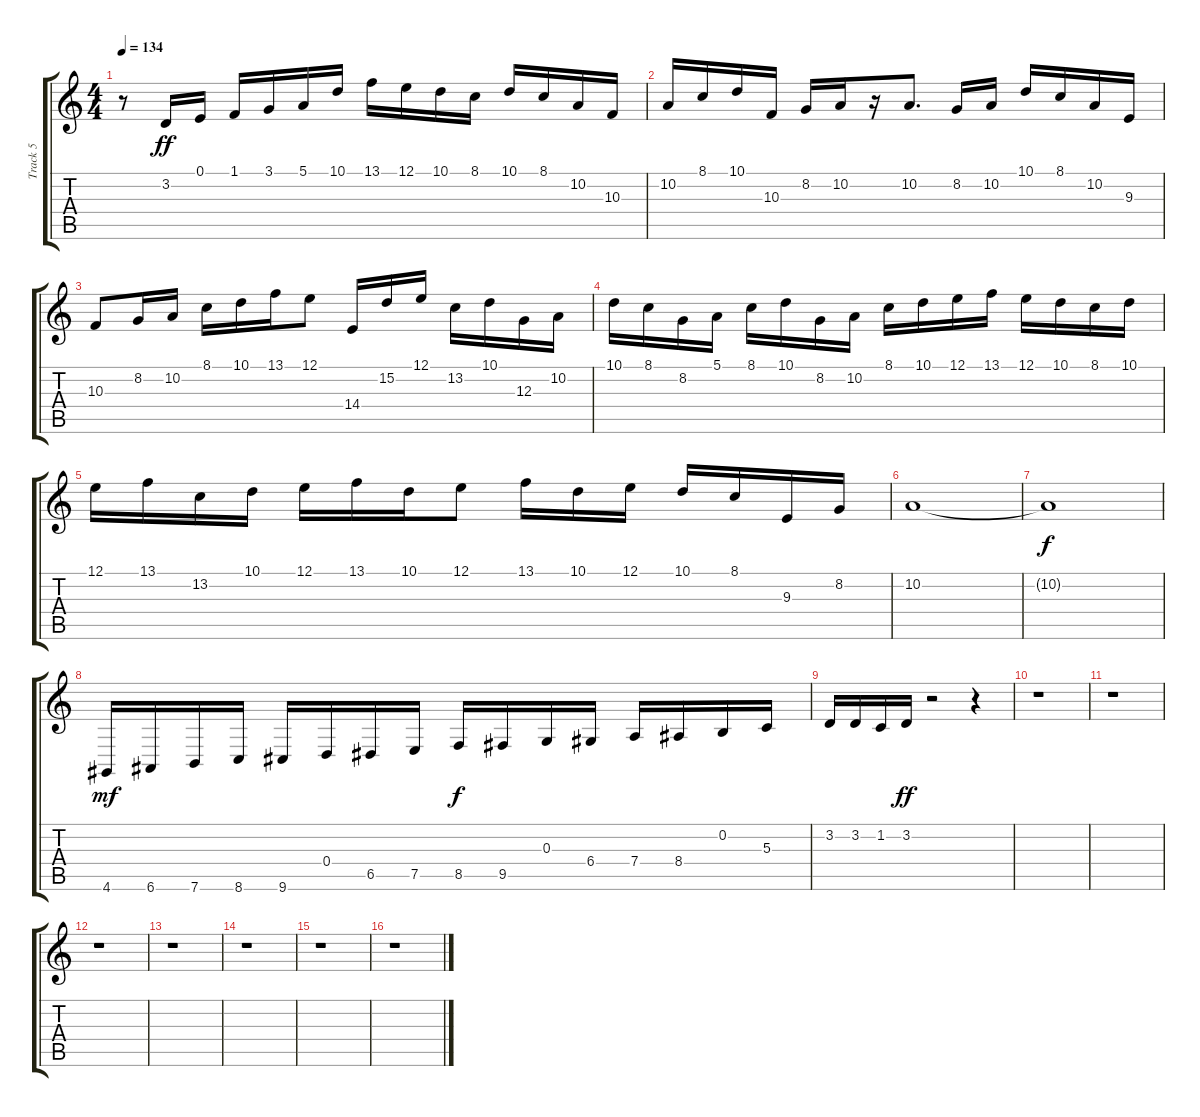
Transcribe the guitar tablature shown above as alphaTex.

\track ("Track 5" "Track 5") {instrument lead1square}
\staff {score tabs}
\tuning (E4 B3 G3 D3 A2 E2) {hide}
\ts (4 4)
\tempo 134
\clef g2
\ks c
r.8{dy f} 3.2.16{dy ff} 0.1.16 1.1.16 3.1.16 5.1.16 10.1.16 13.1.16 12.1.16 10.1.16 8.1.16 10.1.16 8.1.16 10.2.16 10.3.16 |
10.2.16 8.1.16 10.1.16 10.3.16 8.2.16 10.2.16 r.16 10.2.8{d} 8.2.16 10.2.16 10.1.16 8.1.16 10.2.16 9.3.16 |
10.3.8 8.2.16 10.2.16 8.1.16 10.1.16 13.1.16 12.1.8 14.4.16 15.2.16 12.1.16 13.2.16 10.1.16 12.3.16 10.2.16 |
10.1.16 8.1.16 8.2.16 5.1.16 8.1.16 10.1.16 8.2.16 10.2.16 8.1.16 10.1.16 12.1.16 13.1.16 12.1.16 10.1.16 8.1.16 10.1.16 |
12.1.16 13.1.16 13.2.16 10.1.16 12.1.16 13.1.16 10.1.16 12.1.8 13.1.16 10.1.16 12.1.16 10.1.16 8.1.16 9.3.16 8.2.16 |
10.2.1 |
10.2{t}.1{dy f} |
4.6.16{dy mf volume 13} 6.6.16 7.6.16 8.6.16 9.6.16 0.4.16 6.5.16 7.5.16 8.5.16{dy f} 9.5.16 0.3.16 6.4.16 7.4.16 8.4.16 0.2.16 5.3.16 |
3.2.16 3.2.16 1.2.16 3.2.16{dy ff} r.2 r.4 |
r.1 |
r.1 |
r.1 |
r.1 |
r.1 |
r.1 |
r.1
